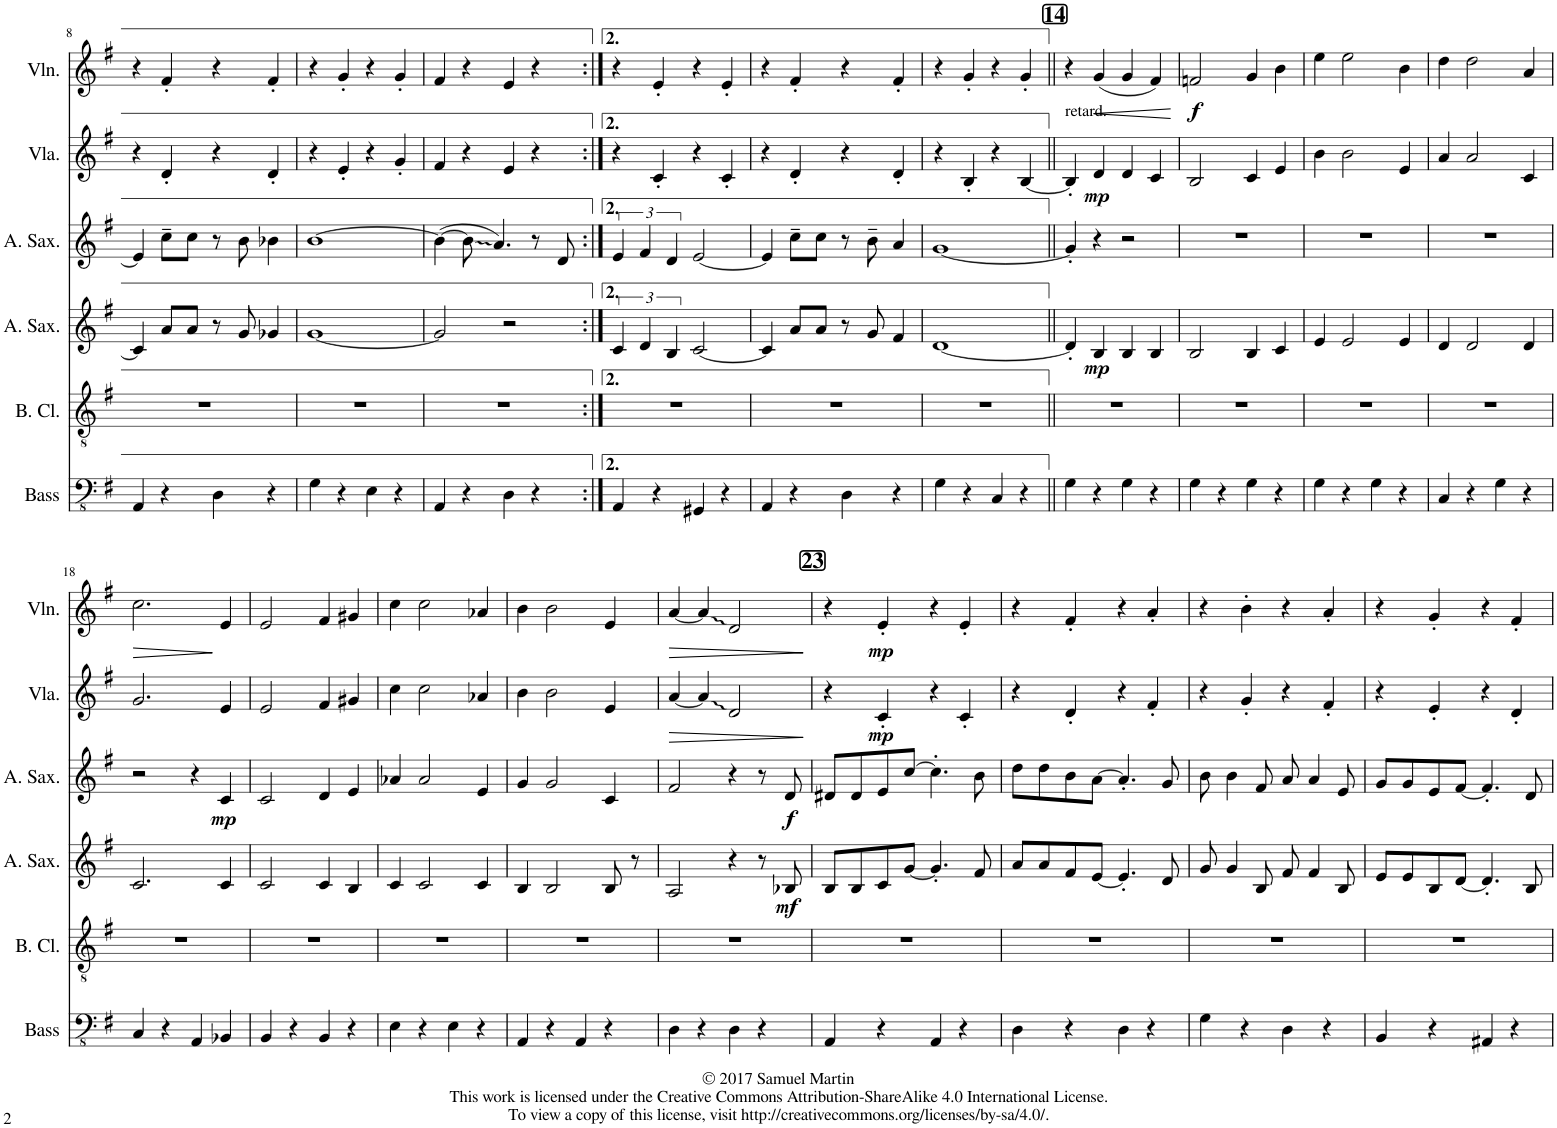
**kern	**kern	**kern	**dynam	**kern	**dynam	**kern	**dynam	**kern	**dynam
*part6	*part5	*part4	*part4	*part3	*part3	*part2	*part2	*part1	*part1
*staff6	*staff5	*staff4	*staff4	*staff3	*staff3	*staff2	*staff2	*staff1	*staff1
*I"Acoustic Bass	*I"Bass Clarinet	*I"Alto Saxophone	*	*I"Alto Saxophone	*	*I"Viola	*	*I"Violin	*
*I'Bass	*I'B. Cl.	*I'A. Sax.	*	*I'A. Sax.	*	*I'Vla.	*	*I'Vln.	*
!!LO:PB:g=z
*clefFv4	*clefGv2	*clefG2	*	*clefG2	*	*clefG2	*	*clefG2	*
*	*ITrd8c14	*ITrd5c9	*	*ITrd5c9	*	*	*	*	*
*k[f#]	*k[f#]	*k[f#]	*	*k[f#]	*	*k[f#]	*	*k[f#]	*
*M4/4	*M4/4	*M4/4	*	*M4/4	*	*M4/4	*	*M4/4	*
=8	=8	=8	=8	=8	=8	=8	=8	=8	=8
4AAA/	1r	4c/]	.	4e/]	.	4r	.	4r	.
4r	.	8a/L	.	8cc~\L	.	4d'/	.	4f#'/	.
.	.	8a/J	.	8cc\J	.	.	.	.	.
4DD\	.	8r	.	8r	.	4r	.	4r	.
.	.	8g/	.	8b\	.	.	.	.	.
4r	.	4g-X/	.	4b-X\	.	4d'/	.	4f#'/	.
=9	=9	=9	=9	=9	=9	=9	=9	=9	=9
4GG\	1r	[1g	.	[1b	.	4r	.	4r	.
4r	.	.	.	.	.	4e'/	.	4g'/	.
4EE\	.	.	.	.	.	4r	.	4r	.
4r	.	.	.	.	.	4g'/	.	4g'/	.
=10	=10	=10	=10	=10	=10	=10	=10	=10	=10
4AAA/	1r	2g/]	.	(4b\_	.	4f#/	.	4f#/	.
4r	.	.	.	8b\]	.	4r	.	4r	.
.	.	.	.	4.a/)	.	.	.	.	.
4DD\	.	2r	.	.	.	4e/	.	4e/	.
4r	.	.	.	8r	.	4r	.	4r	.
.	.	.	.	8d/	.	.	.	.	.
=11:|!	=11:|!	=11:|!	=11:|!	=11:|!	=11:|!	=11:|!	=11:|!	=11:|!	=11:|!
4AAA/	1r	6c/	.	6e/	.	4r	.	4r	.
.	.	6d/	.	6f#/	.	.	.	.	.
4r	.	.	.	.	.	4c'/	.	4e'/	.
.	.	6B/	.	6d/	.	.	.	.	.
4GGG#X/	.	[2c/	.	[2e/	.	4r	.	4r	.
4r	.	.	.	.	.	4c'/	.	4e'/	.
=12	=12	=12	=12	=12	=12	=12	=12	=12	=12
4AAA/	1r	4c/]	.	4e/]	.	4r	.	4r	.
4r	.	8a/L	.	8cc~\L	.	4d'/	.	4f#'/	.
.	.	8a/J	.	8cc\J	.	.	.	.	.
4DD\	.	8r	.	8r	.	4r	.	4r	.
.	.	8g/	.	8b~\	.	.	.	.	.
4r	.	4f#/	.	4a/	.	4d'/	.	4f#'/	.
=13	=13	=13	=13	=13	=13	=13	=13	=13	=13
4GG\	1r	[1d	.	[1g	.	4r	.	4r	.
4r	.	.	.	.	.	4B'/	.	4g'/	.
4CC/	.	.	.	.	.	4r	.	4r	.
4r	.	.	.	.	.	[4B/	.	4g'/	.
=14||	=14||	=14||	=14||	=14||	=14||	=14||	=14||	=14||	=14||
!!LO:REH:place=s1:a:B:cj:fs=14:t=14
!	!	!	!	!	!	!	!	!LO:TX:b:t=retard.	!
4GG\	1r	4d'/]	.	4g'/]	.	4B'/]	.	4r	.
!	!	!	!LO:DY:b	!	!	!	!LO:DY:b	!	!LO:HP:b
4r	.	4B/	mp	4r	.	4d/	mp	(4g/	<
4GG\	.	4B/	.	2r	.	4d/	.	4g/	.
4r	.	4B/	.	.	.	4c/	.	4f#/)	.
.	.	.	.	.	.	.	.	.	[
=15	=15	=15	=15	=15	=15	=15	=15	=15	=15
!	!	!	!	!	!	!	!	!	!LO:DY:b
4GG\	1r	2B/	.	1r	.	2B/	.	2fn/	f
4r	.	.	.	.	.	.	.	.	.
4GG\	.	4B/	.	.	.	4c/	.	4g/	.
4r	.	4c/	.	.	.	4e/	.	4b\	.
=16	=16	=16	=16	=16	=16	=16	=16	=16	=16
4GG\	1r	4e/	.	1r	.	4b\	.	4ee\	.
4r	.	2e/	.	.	.	2b\	.	2ee\	.
4GG\	.	.	.	.	.	.	.	.	.
4r	.	4e/	.	.	.	4e/	.	4b\	.
=17	=17	=17	=17	=17	=17	=17	=17	=17	=17
4CC/	1r	4d/	.	1r	.	4a/	.	4dd\	.
4r	.	2d/	.	.	.	2a/	.	2dd\	.
4GG\	.	.	.	.	.	.	.	.	.
4r	.	4d/	.	.	.	4c/	.	4a/	.
!!LO:LB:g=z
=18	=18	=18	=18	=18	=18	=18	=18	=18	=18
!	!	!	!	!	!	!	!	!	!LO:HP:b
4CC/	1r	2.c/	.	2r	.	2.g/	.	2.cc\	>
4r	.	.	.	.	.	.	.	.	.
4AAA/	.	.	.	4r	.	.	.	.	.
!	!	!	!	!	!LO:DY:b	!	!	!	!
4BBB-X/	.	4c/	.	4c/	mp	4e/	.	4e/	]
=19	=19	=19	=19	=19	=19	=19	=19	=19	=19
4BBB/	1r	2c/	.	2c/	.	2e/	.	2e/	.
4r	.	.	.	.	.	.	.	.	.
4BBB/	.	4c/	.	4d/	.	4f#/	.	4f#/	.
4r	.	4B/	.	4e/	.	4g#X/	.	4g#X/	.
=20	=20	=20	=20	=20	=20	=20	=20	=20	=20
4EE\	1r	4c/	.	4a-X/	.	4cc\	.	4cc\	.
4r	.	2c/	.	2a-/	.	2cc\	.	2cc\	.
4EE\	.	.	.	.	.	.	.	.	.
4r	.	4c/	.	4e/	.	4a-X/	.	4a-X/	.
=21	=21	=21	=21	=21	=21	=21	=21	=21	=21
4AAA/	1r	4B/	.	4g/	.	4b\	.	4b\	.
4r	.	2B/	.	2g/	.	2b\	.	2b\	.
4AAA/	.	.	.	.	.	.	.	.	.
4r	.	8B/	.	4c/	.	4e/	.	4e/	.
.	.	8r	.	.	.	.	.	.	.
=22	=22	=22	=22	=22	=22	=22	=22	=22	=22
!	!	!	!	!	!	!	!LO:HP:b	!	!LO:HP:b
4DD\	1r	2A/	.	2f#/	.	[4a/	>	[4a/	>
4r	.	.	.	.	.	4a/]	.	4a/]	.
4DD\	.	4r	.	4r	.	2d/	.	2d/	.
4r	.	8r	.	8r	.	.	.	.	.
!	!	!	!LO:DY:b	!	!LO:DY:b	!	!	!	!
.	.	8B-X/	mf	8d/	f	.	.	.	.
.	.	.	.	.	.	.	]	.	]
!!LO:REH:place=s1:a:B:cj:fs=14:t=23
=23	=23	=23	=23	=23	=23	=23	=23	=23	=23
4AAA/	1r	8B/L	.	8d#X/L	.	4r	.	4r	.
.	.	8B/	.	8d#/	.	.	.	.	.
!	!	!	!	!	!	!	!LO:DY:b	!	!LO:DY:b
4r	.	8c/	.	8e/	.	4c'/	mp	4e'/	mp
.	.	[8g/J	.	[8cc/J	.	.	.	.	.
4AAA/	.	4.g'/]	.	4.cc'\]	.	4r	.	4r	.
4r	.	.	.	.	.	4c'/	.	4e'/	.
.	.	8f#/	.	8b\	.	.	.	.	.
=24	=24	=24	=24	=24	=24	=24	=24	=24	=24
4DD\	1r	8a/L	.	8dd\L	.	4r	.	4r	.
.	.	8a/	.	8dd\	.	.	.	.	.
4r	.	8f#/	.	8b\	.	4d'/	.	4f#'/	.
.	.	[8e/J	.	[8a\J	.	.	.	.	.
4DD\	.	4.e'/]	.	4.a'/]	.	4r	.	4r	.
4r	.	.	.	.	.	4f#'/	.	4a'/	.
.	.	8d/	.	8g/	.	.	.	.	.
=25	=25	=25	=25	=25	=25	=25	=25	=25	=25
4GG\	1r	8g/	.	8b\	.	4r	.	4r	.
.	.	4g/	.	4b\	.	.	.	.	.
4r	.	.	.	.	.	4g'/	.	4b'\	.
.	.	8B/	.	8f#/	.	.	.	.	.
4DD\	.	8f#/	.	8a/	.	4r	.	4r	.
.	.	4f#/	.	4a/	.	.	.	.	.
4r	.	.	.	.	.	4f#'/	.	4a'/	.
.	.	8B/	.	8e/	.	.	.	.	.
=26	=26	=26	=26	=26	=26	=26	=26	=26	=26
4BBB/	1r	8e/L	.	8g/L	.	4r	.	4r	.
.	.	8e/	.	8g/	.	.	.	.	.
4r	.	8B/	.	8e/	.	4e'/	.	4g'/	.
.	.	[8d/J	.	[8f#/J	.	.	.	.	.
4AAA#X/	.	4.d'/]	.	4.f#'/]	.	4r	.	4r	.
4r	.	.	.	.	.	4d'/	.	4f#'/	.
.	.	8B/	.	8d/	.	.	.	.	.
=	=	=	=	=	=	=	=	=	=
*-	*-	*-	*-	*-	*-	*-	*-	*-	*-
